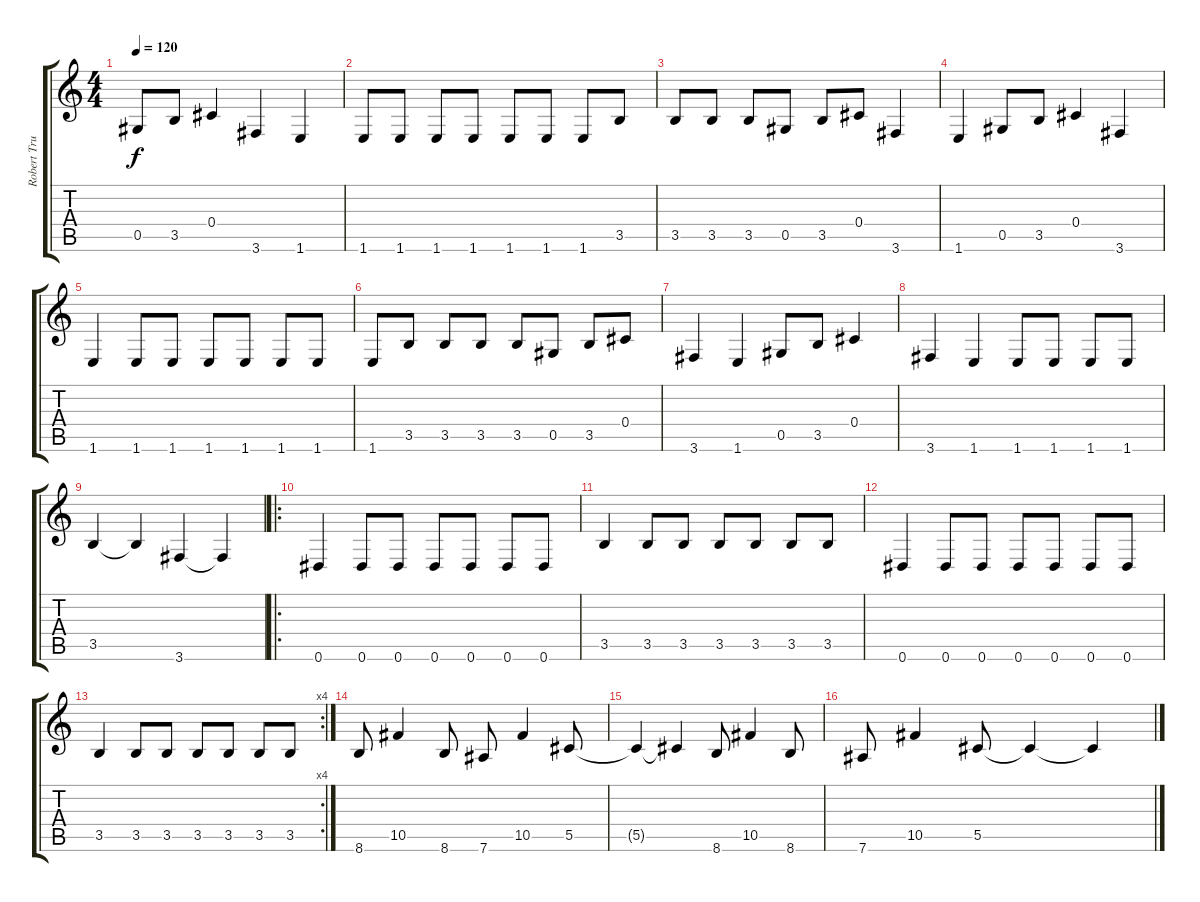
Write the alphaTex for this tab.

\track ("Robert Trujillo" "Robert Tru") {instrument electricbassfinger}
\staff {score tabs}
\tuning (Eb4 Bb3 Gb3 Db3 Ab2 Eb2) {hide}
\ts (4 4)
\tempo 120
\clef g2
\ks c
0.5.8{dy f} 3.5.8 0.4.4 3.6.4 1.6.4 |
1.6.8 1.6.8 1.6.8 1.6.8 1.6.8 1.6.8 1.6.8 3.5.8 |
3.5.8 3.5.8 3.5.8 0.5.8 3.5.8 0.4.8 3.6.4 |
1.6.4 0.5.8 3.5.8 0.4.4 3.6.4 |
1.6.4 1.6.8 1.6.8 1.6.8 1.6.8 1.6.8 1.6.8 |
1.6.8 3.5.8 3.5.8 3.5.8 3.5.8 0.5.8 3.5.8 0.4.8 |
3.6.4 1.6.4 0.5.8 3.5.8 0.4.4 |
3.6.4 1.6.4 1.6.8 1.6.8 1.6.8 1.6.8 |
3.5.4 3.5{t}.4 3.6.4 3.6{t}.4 |
\ro
0.6.4 0.6.8 0.6.8 0.6.8 0.6.8 0.6.8 0.6.8 |
3.5.4 3.5.8 3.5.8 3.5.8 3.5.8 3.5.8 3.5.8 |
0.6.4 0.6.8 0.6.8 0.6.8 0.6.8 0.6.8 0.6.8 |
\rc 4
3.5.4 3.5.8 3.5.8 3.5.8 3.5.8 3.5.8 3.5.8 |
8.6.8 10.5.4 8.6.8 7.6.8 10.5.4 5.5.8 |
5.5{t}.4 5.5{t}.4 8.6.8 10.5.4 8.6.8 |
7.6.8 10.5.4 5.5.8 5.5{t}.4 5.5{t}.4
